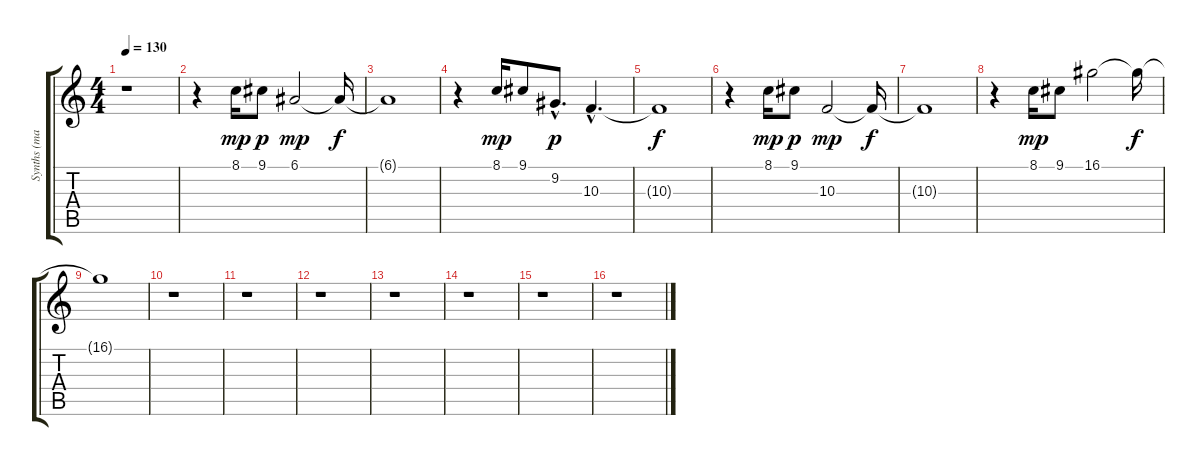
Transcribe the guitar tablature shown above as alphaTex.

\track ("Synths (main melody)" "Synths (ma") {instrument electricpiano2}
\staff {score tabs}
\tuning (E4 B3 G3 D3 A2 E2) {hide}
\ts (4 4)
\tempo 130
\clef g2
\ks c
r.1{dy mp instrument electricpiano2} |
r.4 8.1.16 9.1.8{dy p} 6.1.2{dy mp} 6.1{t}.16{dy f} |
6.1{t}.1 |
r.4 8.1.16{dy mp} 9.1.8 9.2{hac}.8{d dy p} 10.3{hac}.4{d} |
10.3{t}.1{dy f} |
r.4 8.1.16{dy mp} 9.1.8{dy p} 10.3.2{dy mp} 10.3{t}.16{dy f} |
10.3{t}.1 |
r.4 8.1.16{dy mp} 9.1.8 16.1.2 16.1{t}.16{dy f} |
16.1{t}.1 |
r.1 |
r.1 |
r.1 |
r.1 |
r.1 |
r.1 |
r.1
